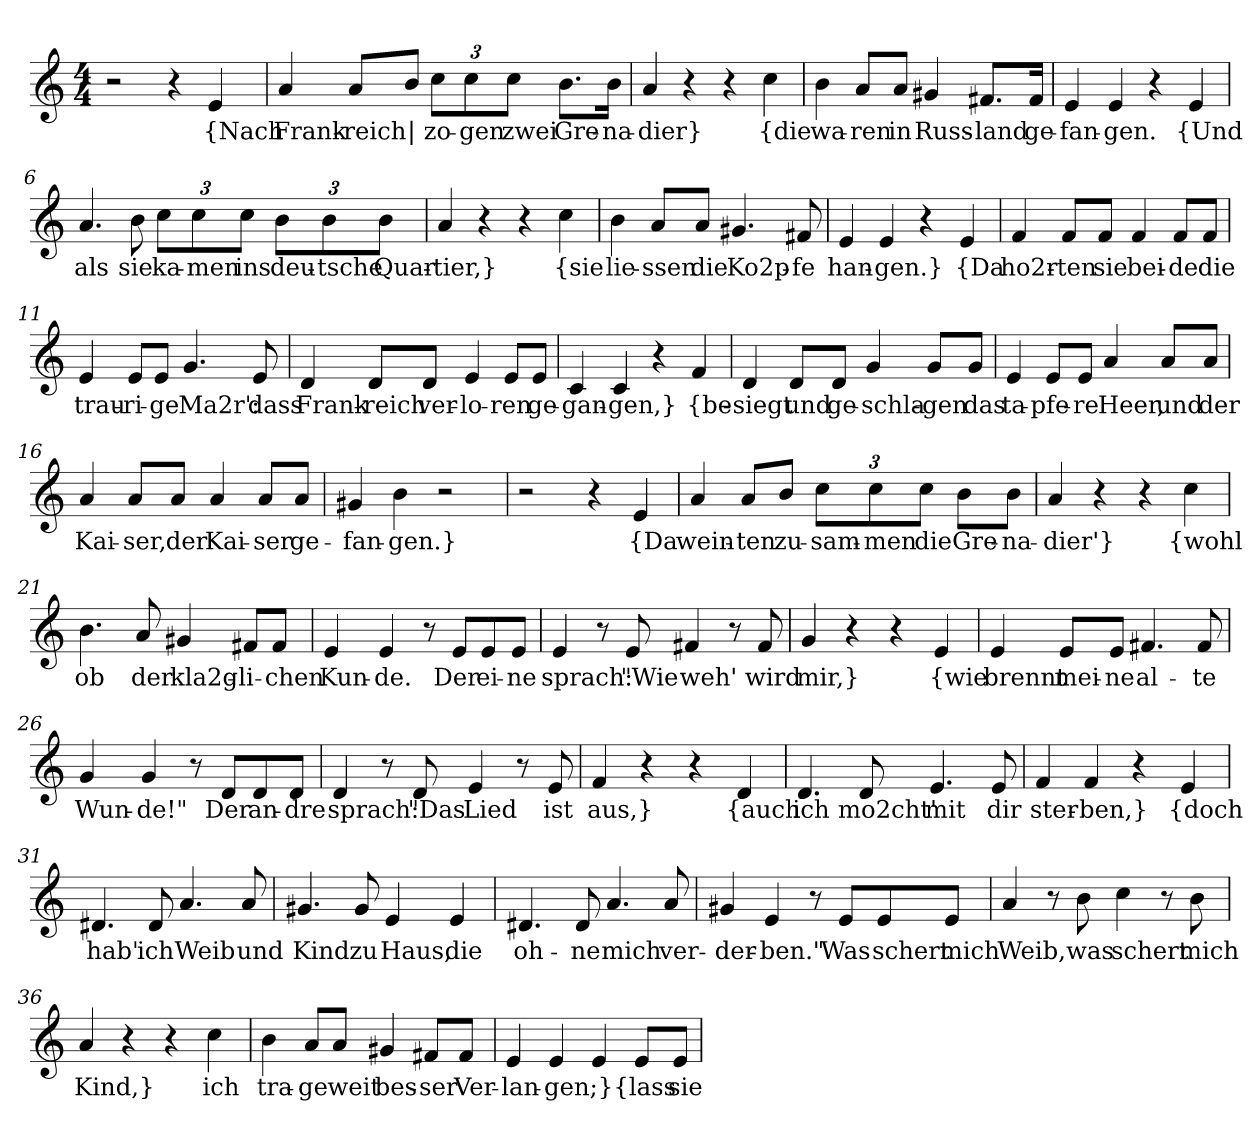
**kern	**text
*part1	*part1
*staff1	*staff1
*clefG2	*
*k[]	*
*M4/4	*
=1	=1
2r	.
4r	.
!	!LO:LY:b
4e/	{Nach
=2	=2
!	!LO:LY:b
4a/	Frank-
!	!LO:LY:b
8a/L	-reich
!	!LO:LY:b
8b/J	|
*Xbrackettup	*
!	!LO:LY:b
12cc\L	zo-
!	!LO:LY:b
12cc\	-gen
!	!LO:LY:b
12cc\J	zwei
!	!LO:LY:b
8.b\L	Gre-
!	!LO:LY:b
16b\Jk	-na-
=3	=3
!	!LO:LY:b
4a/	-dier}
4r	.
4r	.
!	!LO:LY:b
4cc\	{die
=4	=4
!	!LO:LY:b
4b\	wa-
!	!LO:LY:b
8a/L	-ren
!	!LO:LY:b
8a/J	in
!	!LO:LY:b
4g#X/	Russ-
!	!LO:LY:b
8.f#X/L	-land
!	!LO:LY:b
16f#/Jk	ge-
!!LO:LB:g=z
=5	=5
!	!LO:LY:b
4e/	-fan-
!	!LO:LY:b
4e/	-gen.
4r	.
!	!LO:LY:b
4e/	{Und
=6	=6
!	!LO:LY:b
4.a/	als
!	!LO:LY:b
8b\	sie
!	!LO:LY:b
12cc\L	ka-
!	!LO:LY:b
12cc\	-men
!	!LO:LY:b
12cc\J	ins
!	!LO:LY:b
12b\L	deu-
!	!LO:LY:b
12b\	-tsche
!	!LO:LY:b
12b\J	Quar-
=7	=7
!	!LO:LY:b
4a/	-tier,}
4r	.
4r	.
!	!LO:LY:b
4cc\	{sie
=8	=8
!	!LO:LY:b
4b\	lie-
!	!LO:LY:b
8a/L	-ssen
!	!LO:LY:b
8a/J	die
!	!LO:LY:b
4.g#X/	Ko2p-
!	!LO:LY:b
8f#X/	-fe
!!LO:LB:g=z
=9	=9
!	!LO:LY:b
4e/	han-
!	!LO:LY:b
4e/	-gen.}
4r	.
!	!LO:LY:b
4e/	{Da
=10	=10
!	!LO:LY:b
4f/	ho2r-
!	!LO:LY:b
8f/L	-ten
!	!LO:LY:b
8f/J	sie
!	!LO:LY:b
4f/	bei-
!	!LO:LY:b
8f/L	-de
!	!LO:LY:b
8f/J	die
=11	=11
!	!LO:LY:b
4e/	trau-
!	!LO:LY:b
8e/L	-ri-
!	!LO:LY:b
8e/J	-ge
!	!LO:LY:b
4.g/	Ma2r':
!	!LO:LY:b
8e/	dass
=12	=12
!	!LO:LY:b
4d/	Frank-
!	!LO:LY:b
8d/L	-reich
!	!LO:LY:b
8d/J	ver-
!	!LO:LY:b
4e/	-lo-
!	!LO:LY:b
8e/L	-ren
!	!LO:LY:b
8e/J	ge-
!!LO:LB:g=z
=13	=13
!	!LO:LY:b
4c/	-gan-
!	!LO:LY:b
4c/	-gen,}
4r	.
!	!LO:LY:b
4f/	{be-
=14	=14
!	!LO:LY:b
4d/	-siegt
!	!LO:LY:b
8d/L	und
!	!LO:LY:b
8d/J	ge-
!	!LO:LY:b
4g/	-schla-
!	!LO:LY:b
8g/L	-gen
!	!LO:LY:b
8g/J	das
=15	=15
!	!LO:LY:b
4e/	ta-
!	!LO:LY:b
8e/L	-pfe-
!	!LO:LY:b
8e/J	-re
!	!LO:LY:b
4a/	Heer,
!	!LO:LY:b
8a/L	und
!	!LO:LY:b
8a/J	der
=16	=16
!	!LO:LY:b
4a/	Kai-
!	!LO:LY:b
8a/L	-ser,
!	!LO:LY:b
8a/J	der
!	!LO:LY:b
4a/	Kai-
!	!LO:LY:b
8a/L	-ser
!	!LO:LY:b
8a/J	ge-
!!LO:LB:g=z
=17	=17
!	!LO:LY:b
4g#X/	-fan-
!	!LO:LY:b
4b\	-gen.}
2r	.
=18	=18
2r	.
4r	.
!	!LO:LY:b
4e/	{Da
=19	=19
!	!LO:LY:b
4a/	wein-
!	!LO:LY:b
8a/L	-ten
!	!LO:LY:b
8b/J	zu-
!	!LO:LY:b
12cc\L	-sam-
!	!LO:LY:b
12cc\	-men
!	!LO:LY:b
12cc\J	die
!	!LO:LY:b
8b\L	Gre-
!	!LO:LY:b
8b\J	-na-
=20	=20
!	!LO:LY:b
4a/	-dier'}
4r	.
4r	.
!	!LO:LY:b
4cc\	{wohl
=21	=21
!	!LO:LY:b
4.b\	ob
!	!LO:LY:b
8a/	der
!	!LO:LY:b
4g#X/	kla2g-
!	!LO:LY:b
8f#X/L	-li-
!	!LO:LY:b
8f#/J	-chen
!!LO:LB:g=z
=22	=22
!	!LO:LY:b
4e/	Kun-
!	!LO:LY:b
4e/	-de.
8r	.
!	!LO:LY:b
8e/L	Der
!	!LO:LY:b
8e/	ei-
!	!LO:LY:b
8e/J	-ne
=23	=23
!	!LO:LY:b
4e/	sprach:
8r	.
!	!LO:LY:b
8e/	"Wie
!	!LO:LY:b
4f#X/	weh'
8r	.
!	!LO:LY:b
8f#/	wird
=24	=24
!	!LO:LY:b
4g/	mir,}
4r	.
4r	.
!	!LO:LY:b
4e/	{wie
=25	=25
!	!LO:LY:b
4e/	brennt
!	!LO:LY:b
8e/L	mei-
!	!LO:LY:b
8e/J	-ne
!	!LO:LY:b
4.f#X/	al-
!	!LO:LY:b
8f#/	-te
!!LO:LB:g=z
=26	=26
!	!LO:LY:b
4g/	Wun-
!	!LO:LY:b
4g/	-de!"
8r	.
!	!LO:LY:b
8d/L	Der
!	!LO:LY:b
8d/	an-
!	!LO:LY:b
8d/J	-dre
=27	=27
!	!LO:LY:b
4d/	sprach:
8r	.
!	!LO:LY:b
8d/	"Das
!	!LO:LY:b
4e/	Lied
8r	.
!	!LO:LY:b
8e/	ist
=28	=28
!	!LO:LY:b
4f/	aus,}
4r	.
4r	.
!	!LO:LY:b
4d/	{auch
=29	=29
!	!LO:LY:b
4.d/	ich
!	!LO:LY:b
8d/	mo2cht'
!	!LO:LY:b
4.e/	mit
!	!LO:LY:b
8e/	dir
=30	=30
!	!LO:LY:b
4f/	ster-
!	!LO:LY:b
4f/	-ben,}
4r	.
!	!LO:LY:b
4e/	{doch
!!LO:LB:g=z
=31	=31
!	!LO:LY:b
4.d#X/	hab'
!	!LO:LY:b
8d#/	ich
!	!LO:LY:b
4.a/	Weib
!	!LO:LY:b
8a/	und
=32	=32
!	!LO:LY:b
4.g#X/	Kind
!	!LO:LY:b
8g#/	zu
!	!LO:LY:b
4e/	Haus,
!	!LO:LY:b
4e/	die
=33	=33
!	!LO:LY:b
4.d#X/	oh-
!	!LO:LY:b
8d#/	-ne
!	!LO:LY:b
4.a/	mich
!	!LO:LY:b
8a/	ver-
=34	=34
!	!LO:LY:b
4g#X/	-der-
!	!LO:LY:b
4e/	ben."
8r	.
!	!LO:LY:b
8e/L	Was
!	!LO:LY:b
8e/	schert
!	!LO:LY:b
8e/J	mich
!!LO:LB:g=z
=35	=35
!	!LO:LY:b
4a/	Weib,
8r	.
!	!LO:LY:b
8b\	was
!	!LO:LY:b
4cc\	schert
8r	.
!	!LO:LY:b
8b\	mich
=36	=36
!	!LO:LY:b
4a/	Kind,}
4r	.
4r	.
!	!LO:LY:b
4cc\	ich
=37	=37
!	!LO:LY:b
4b\	tra-
!	!LO:LY:b
8a/L	-ge
!	!LO:LY:b
8a/J	weit
!	!LO:LY:b
4g#X/	bes-
!	!LO:LY:b
8f#X/L	-ser
!	!LO:LY:b
8f#/J	Ver-
=38	=38
!	!LO:LY:b
4e/	-lan-
!	!LO:LY:b
4e/	-gen;}
4e/	.
!	!LO:LY:b
8e/L	{lass
!	!LO:LY:b
8e/J	sie
=	=
*-	*-
